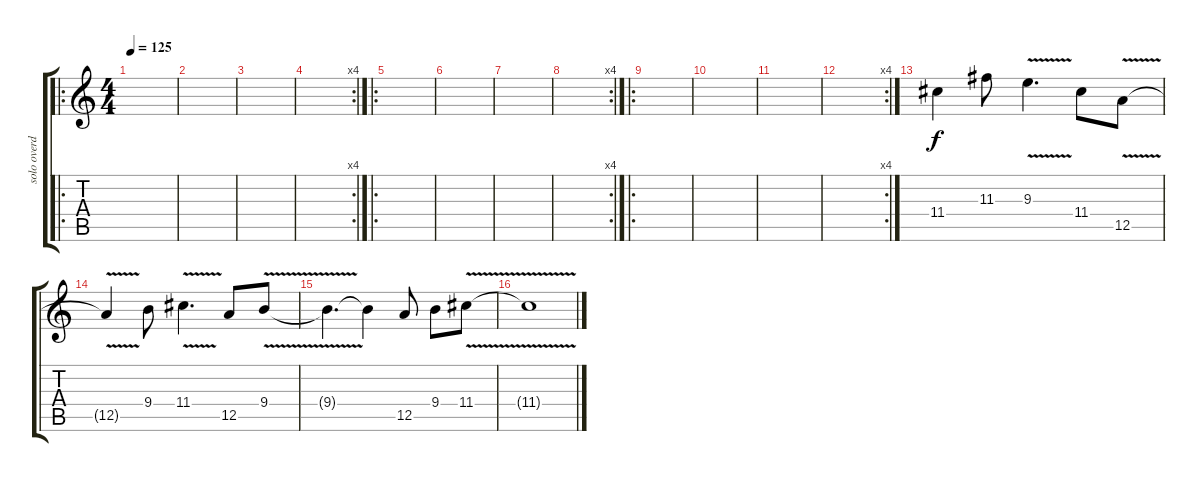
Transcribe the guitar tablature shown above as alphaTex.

\track ("solo overdub" "solo overd") {instrument distortionguitar}
\staff {score tabs}
\tuning (E4 B3 G3 D3 A2 D2) {hide}
\ro
\ts (4 4)
\tempo 125
\clef g2
\ks c
|
|
|
\rc 4
|
\ro
|
|
|
\rc 4
|
\ro
|
|
|
\rc 4
|
11.4.4 11.3.8 9.3{v}.4{d} 11.4.8 12.5{v}.8 |
12.5{t}.4 9.4.8 11.4{v}.4{d} 12.5.8 9.4{v}.8 |
9.4{t}.4{d} 9.4{t}.4 12.5.8 9.4.8 11.4{v}.8 |
11.4{t}.1
